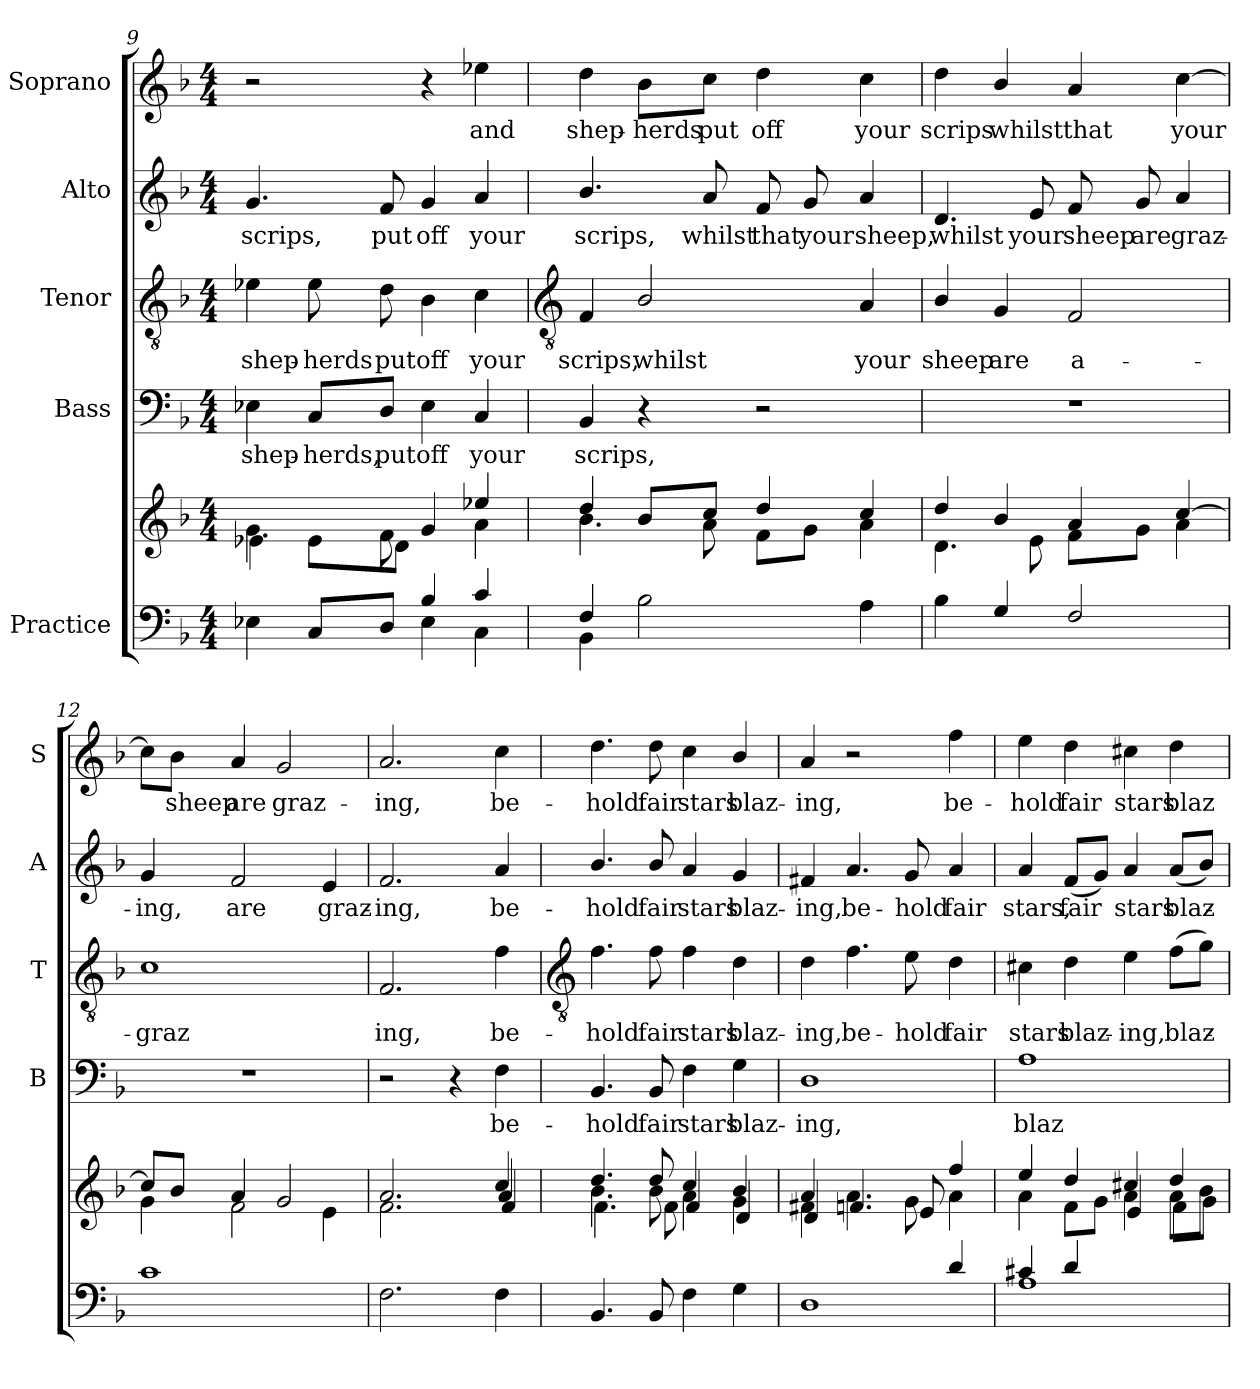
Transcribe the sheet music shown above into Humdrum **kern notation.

**kern	**kern	**kern	**text	**kern	**text	**kern	**text	**kern	**text
*part5	*part5	*part4	*part4	*part3	*part3	*part2	*part2	*part1	*part1
*staff6	*staff5	*staff4	*staff4	*staff3	*staff3	*staff2	*staff2	*staff1	*staff1
*I"Practice	*	*I"Bass	*	*I"Tenor	*	*I"Alto	*	*I"Soprano	*
*	*	*I'B	*	*I'T	*	*I'A	*	*I'S	*
*clefF4	*clefG2	*clefF4	*	*clefGv2	*	*clefG2	*	*clefG2	*
*k[b-]	*k[b-]	*k[b-]	*	*k[b-]	*	*k[b-]	*	*k[b-]	*
*F:	*F:	*F:	*	*F:	*	*F:	*	*F:	*
*M4/4	*M4/4	*M4/4	*	*M4/4	*	*M4/4	*	*M4/4	*
=9	=9	=9	=9	=9	=9	=9	=9	=9	=9
*^	*^	*	*	*	*	*	*	*	*
*	*	*	*^	*	*	*	*	*	*	*	*
!	!	!	!	!	!	!LO:LY:b	!	!LO:LY:b	!	!LO:LY:b	!	!
2ryy	4E-X	2ryy	4.g	4e-X\	4E-X	shep-	4e-X	shep-	4.g	scrips,	2r	.
!	!	!	!	!	!	!LO:LY:b	!	!LO:LY:b	!	!	!	!
.	8CL	.	.	8e-\L	8C/L	-herds,	8e-	-herds	.	.	.	.
!	!	!	!	!	!	!LO:LY:b	!	!LO:LY:b	!	!LO:LY:b	!	!
.	8DJ	.	8f	8d\J	8D/J	put	8d	put	8f	put	.	.
!	!	!	!	!	!	!LO:LY:b	!	!LO:LY:b	!	!LO:LY:b	!	!
4B-	4E-	4ryy	4g	2ryy	4E-	off	4B-	off	4g	off	4r	.
!	!	!	!	!	!	!LO:LY:b	!	!LO:LY:b	!	!LO:LY:b	!	!LO:LY:b
4c	4C\	4ee-X	4a\	.	4C	your	4c	your	4a	your	4ee-X	and
*	*	*v	*v	*v	*	*	*	*	*	*	*	*
!!LO:LB:g=z
=10	=10	=10	=10	=10	=10	=10	=10	=10	=10	=10
*	*	*	*	*	*clefGv2	*	*	*	*	*
*	*	*^	*	*	*	*	*	*	*	*
!	!	!	!	!	!LO:LY:b	!	!LO:LY:b	!	!LO:LY:b	!	!LO:LY:b
4F	4BB-\	4dd/	4.b-\	4BB-	scrips,	4F	scrips,	4.b-/	scrips,	4dd	shep-
!	!	!	!	!	!	!	!LO:LY:b	!	!	!	!LO:LY:b
2B-\	4ryy	8b-/L	.	4r	.	2B-/	whilst	.	.	8b-\L	-herds
!	!	!	!	!	!	!	!	!	!LO:LY:b	!	!LO:LY:b
.	.	8cc/J	8a\	.	.	.	.	8a	whilst	8cc\J	put
!	!	!	!	!	!	!	!	!	!LO:LY:b	!	!LO:LY:b
.	2ryy	4dd/	8f\L	2r	.	.	.	8f	that	4dd	off
!	!	!	!	!	!	!	!	!	!LO:LY:b	!	!
.	.	.	8g\J	.	.	.	.	8g	your	.	.
!	!	!	!	!	!	!	!LO:LY:b	!	!LO:LY:b	!	!LO:LY:b
4A	.	4cc/	4a	.	.	4A	your	4a	sheep,	4cc	your
=11	=11	=11	=11	=11	=11	=11	=11	=11	=11	=11	=11
!	!	!	!	!	!	!	!LO:LY:b	!	!LO:LY:b	!	!LO:LY:b
4B-\	1ryy	4dd/	4.d\	1r	.	4B-/	sheep	4.d	whilst	4dd	scrips
!	!	!	!	!	!	!	!LO:LY:b	!	!	!	!LO:LY:b
4G	.	4b-/	.	.	.	4G	are	.	.	4b-/	whilst
!	!	!	!	!	!	!	!	!	!LO:LY:b	!	!
.	.	.	8e\	.	.	.	.	8e	your	.	.
!	!	!	!	!	!	!	!LO:LY:b	!	!LO:LY:b	!	!LO:LY:b
2F	.	4a	8f\L	.	.	2F	a-	8f	sheep	4a	that
!	!	!	!	!	!	!	!	!	!LO:LY:b	!	!
.	.	.	8g\J	.	.	.	.	8g	are	.	.
!	!	!	!	!	!	!	!	!	!LO:LY:b	!	!LO:LY:b
.	.	[4cc/	4a	.	.	.	.	4a	graz-	[4cc	your
=12	=12	=12	=12	=12	=12	=12	=12	=12	=12	=12	=12
!	!	!	!	!	!	!	!LO:LY:b	!	!LO:LY:b	!	!
1c	1ryy	8cc/L]	4g\	1r	.	1c	-graz	4g	-ing,	8cc\L]	.
!	!	!	!	!	!	!	!	!	!	!	!LO:LY:b
.	.	8b-/J	.	.	.	.	.	.	.	8b-\J	sheep
!	!	!	!	!	!	!	!	!	!LO:LY:b	!	!LO:LY:b
.	.	4a	2f\	.	.	.	.	2f	are	4a	are
!	!	!	!	!	!	!	!	!	!	!	!LO:LY:b
.	.	2g	.	.	.	.	.	.	.	2g	graz-
!	!	!	!	!	!	!	!	!	!LO:LY:b	!	!
.	.	.	4e\	.	.	.	.	4e	graz-	.	.
=13	=13	=13	=13	=13	=13	=13	=13	=13	=13	=13	=13
*	*	*	*^	*	*	*	*	*	*	*	*
!	!	!	!	!	!	!	!	!LO:LY:b	!	!LO:LY:b	!	!LO:LY:b
2.F	2ryy	2.a	2.f	2.ryy	2r	.	2.F	ing,	2.f	-ing,	2.a	-ing,
.	4ryy	.	.	.	4r	.	.	.	.	.	.	.
!	!	!	!	!	!	!LO:LY:b	!	!LO:LY:b	!	!LO:LY:b	!	!LO:LY:b
4ryy	4F	4cc/	4a/	4f/	4F	be-	4f	be-	4a	be-	4cc	be-
*v	*v	*	*	*	*	*	*	*	*	*	*	*
!!LO:LB:g=z
=14	=14	=14	=14	=14	=14	=14	=14	=14	=14	=14	=14
*	*	*	*	*	*	*clefGv2	*	*	*	*	*
*^	*	*	*	*	*	*	*	*	*	*	*
!	!	!	!	!	!	!LO:LY:b	!	!LO:LY:b	!	!LO:LY:b	!	!LO:LY:b
*v	*v	*	*	*	*	*	*	*	*	*	*	*
4.BB-	4.dd	4.b-\	4.f\	4.BB-	-hold	4.f	-hold	4.b-/	-hold	4.dd	-hold
!	!	!	!	!	!LO:LY:b	!	!LO:LY:b	!	!LO:LY:b	!	!LO:LY:b
8BB-	8dd	8b-\	8f\	8BB-	fair	8f	fair	8b-/	fair	8dd	fair
!	!	!	!	!	!LO:LY:b	!	!LO:LY:b	!	!LO:LY:b	!	!LO:LY:b
4F	4cc/	4a	4f	4F	stars	4f	stars	4a	stars	4cc	stars
!	!	!	!	!	!LO:LY:b	!	!LO:LY:b	!	!LO:LY:b	!	!LO:LY:b
4G	4b-/	4g	4d	4G	blaz-	4d	blaz-	4g	blaz-	4b-/	blaz-
=15	=15	=15	=15	=15	=15	=15	=15	=15	=15	=15	=15
*^	*	*	*	*	*	*	*	*	*	*	*
!	!	!	!	!	!	!LO:LY:b	!	!LO:LY:b	!	!LO:LY:b	!	!LO:LY:b
2.ryy	1D	4a	4f#X	4d	1D	-ing,	4d	-ing,	4f#X	-ing,	4a	-ing,
!	!	!	!	!	!	!	!	!LO:LY:b	!	!LO:LY:b	!	!
.	.	2ryy	4.a	4.f	.	.	4.f	be-	4.a	be-	2r	.
!	!	!	!	!	!	!	!	!LO:LY:b	!	!LO:LY:b	!	!
.	.	.	8g	8e	.	.	8e	-hold	8g	-hold	.	.
!	!	!	!	!	!	!	!	!LO:LY:b	!	!LO:LY:b	!	!LO:LY:b
4d/	.	4ff	4a\	4ryy	.	.	4d	fair	4a	fair	4ff	be-
=16	=16	=16	=16	=16	=16	=16	=16	=16	=16	=16	=16	=16
!	!	!	!	!	!	!LO:LY:b	!	!LO:LY:b	!	!LO:LY:b	!	!LO:LY:b
4c#X/	1A	4ee	4a\	2ryy	1A	blaz-	4c#X	stars	4a	stars,	4ee	-hold
!	!	!	!	!	!	!	!	!LO:LY:b	!	!LO:LY:b	!	!LO:LY:b
4d/	.	4dd/	8f\L	.	.	.	4d	blaz-	(<8fL	fair	4dd	fair
.	.	.	8g\J	.	.	.	.	.	8gJ)	.	.	.
!	!	!	!	!	!	!	!	!LO:LY:b	!	!LO:LY:b	!	!LO:LY:b
2ryy	.	4cc#X/	4a	4e	.	.	4e	-ing,	4a	stars	4cc#X	stars
!	!	!	!	!	!	!	!	!LO:LY:b	!	!LO:LY:b	!	!LO:LY:b
.	.	4dd/	8a\L	8f\L	.	.	(>8fL	blaz-	(<8aL	blaz-	4dd	blaz-
.	.	.	8b-\J	8g\J	.	.	8gJ)	.	8b-J)	.	.	.
*v	*v	*	*	*	*	*	*	*	*	*	*	*
*	*v	*v	*v	*	*	*	*	*	*	*	*
=	=	=	=	=	=	=	=	=	=
*-	*-	*-	*-	*-	*-	*-	*-	*-	*-
